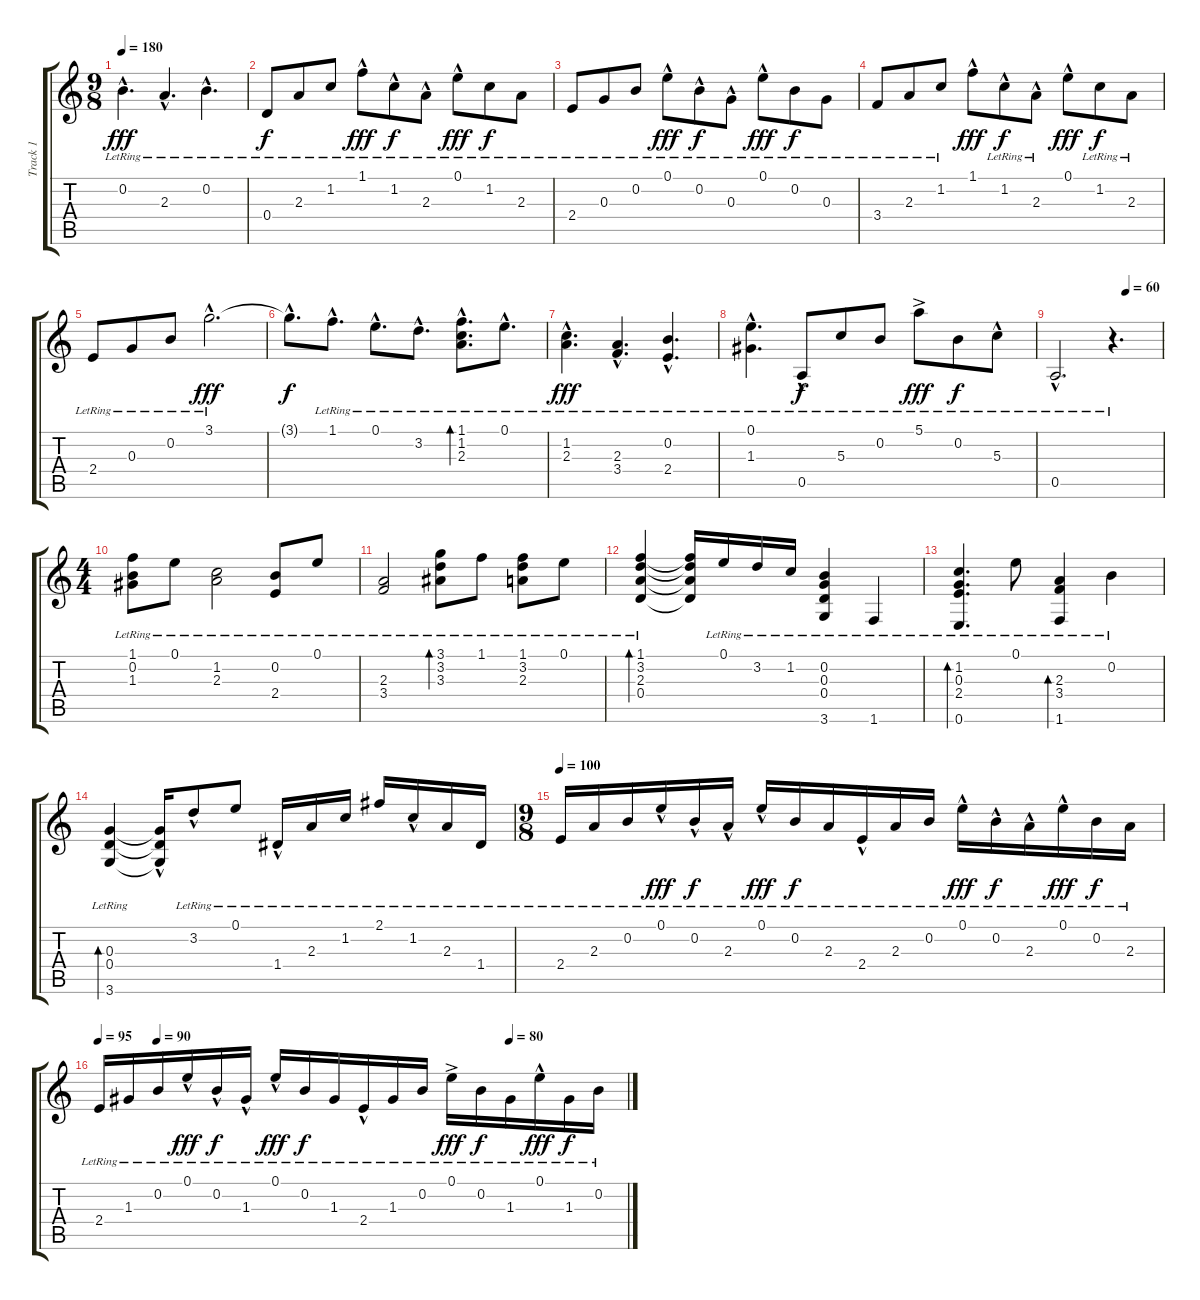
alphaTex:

\track ("Track 1" "Track 1") {instrument acousticguitarsteel}
\staff {score tabs}
\tuning (E4 B3 G3 D3 A2 E2) {hide}
\ts (9 8)
\tempo 180
\clef g2
\ks c
0.2{hac lr}.4{d dy fff} 2.3{hac lr}.4{d} 0.2{hac lr}.4{d} |
0.4{lr}.8{dy f} 2.3{lr}.8 1.2{lr}.8 1.1{hac lr}.8{dy fff} 1.2{hac lr}.8{dy f} 2.3{hac lr}.8 0.1{hac lr}.8{dy fff} 1.2{lr}.8{dy f} 2.3{lr}.8 |
2.4{lr}.8 0.3{lr}.8 0.2{lr}.8 0.1{hac lr}.8{dy fff} 0.2{hac lr}.8{dy f} 0.3{hac lr}.8 0.1{hac lr}.8{dy fff} 0.2{lr}.8{dy f} 0.3{lr}.8 |
3.4{lr}.8 2.3{lr}.8 1.2{lr}.8 1.1{hac}.8{dy fff} 1.2{hac lr}.8{dy f} 2.3{hac lr}.8 0.1{hac}.8{dy fff} 1.2{lr}.8{dy f} 2.3{lr}.8 |
2.4{lr}.8 0.3{lr}.8 0.2{lr}.8 3.1{hac lr}.2{d dy fff} |
3.1{hac t}.8{d dy f} 1.1{hac lr}.8{d} 0.1{hac lr}.8{d} 3.2{hac lr}.8{d} (1.1{hac} 1.2{hac} 2.3{lr}).8{d bd 480} 0.1{hac lr}.8{d} |
(1.2{hac lr} 2.3{hac lr}).4{d dy fff} (2.3{hac lr} 3.4{hac lr}).4{d} (0.2{hac lr} 2.4{hac lr}).4{d} |
(0.1{hac lr} 1.3{hac lr}).4{d} 0.5{hac lr}.8{dy f} 5.3{lr}.8 0.2{lr}.8 5.1{ac lr}.8{dy fff} 0.2{lr}.8{dy f} 5.3{hac lr}.8 |
\tempo (60 0.6666666666666666)
0.5{hac lr}.2{d} r.4{d} |
\ts (4 4)
(1.1 0.2 1.3{lr}).8 0.1{lr}.8 (1.2{lr} 2.3{lr}).2 (0.2{lr} 2.4{lr}).8 0.1{lr}.8 |
(2.3{lr} 3.4{lr}).2 (3.1 3.2 3.3{lr}).8{bd 240} 1.1{lr}.8 (1.1{lr} 3.2{lr} 2.3{lr}).8 0.1{lr}.8 |
(1.1{lr} 3.2{lr} 2.3{lr} 0.4{lr}).4{bd 240} (1.1{t} 3.2{t} 2.3{t} 0.4{t}).16 0.1{lr}.16 3.2{lr}.16 1.2{lr}.16 (0.2{lr} 0.3{lr} 0.4{lr} 3.6{lr}).4 1.6{lr}.4 |
(1.2{lr} 0.3{lr} 2.4{lr} 0.6{lr}).4{d bd 240} 0.1{lr}.8 (2.3{lr} 3.4{lr} 1.6{lr}).4{bd 240} 0.2{lr}.4 |
(0.3{lr} 0.4{lr} 3.6{lr}).4{bd 240} (0.3{hac t} 0.4{hac t} 3.6{hac t}).16 3.2{hac lr}.8 0.1{lr}.8 1.4{hac lr}.16 2.3{lr}.16 1.2{lr}.16 2.1{lr}.16 1.2{hac lr}.16 2.3{lr}.16 1.4{lr}.16 |
\ts (9 8)
\tempo 100
2.4{lr}.16 2.3{lr}.16 0.2{lr}.16 0.1{hac lr}.16{dy fff} 0.2{hac lr}.16{dy f} 2.3{hac lr}.16 0.1{hac lr}.16{dy fff} 0.2{lr}.16{dy f} 2.3{lr}.16 2.4{hac lr}.16 2.3{lr}.16 0.2{lr}.16 0.1{hac lr}.16{dy fff} 0.2{hac lr}.16{dy f} 2.3{hac lr}.16 0.1{hac lr}.16{dy fff} 0.2{lr}.16{dy f} 2.3{lr}.16 |
\tempo 95
\tempo (90 0.1111111111111111)
\tempo (80 0.7777777777777778)
2.4{lr}.16 1.3{lr}.16 0.2{lr}.16 0.1{hac lr}.16{dy fff} 0.2{hac lr}.16{dy f} 1.3{hac lr}.16 0.1{hac lr}.16{dy fff} 0.2{lr}.16{dy f} 1.3{lr}.16 2.4{hac lr}.16 1.3{lr}.16 0.2{lr}.16 0.1{ac lr}.16{dy fff} 0.2{lr}.16{dy f} 1.3{lr}.16 0.1{hac lr}.16{dy fff} 1.3{lr}.16{dy f} 0.2{lr}.16
